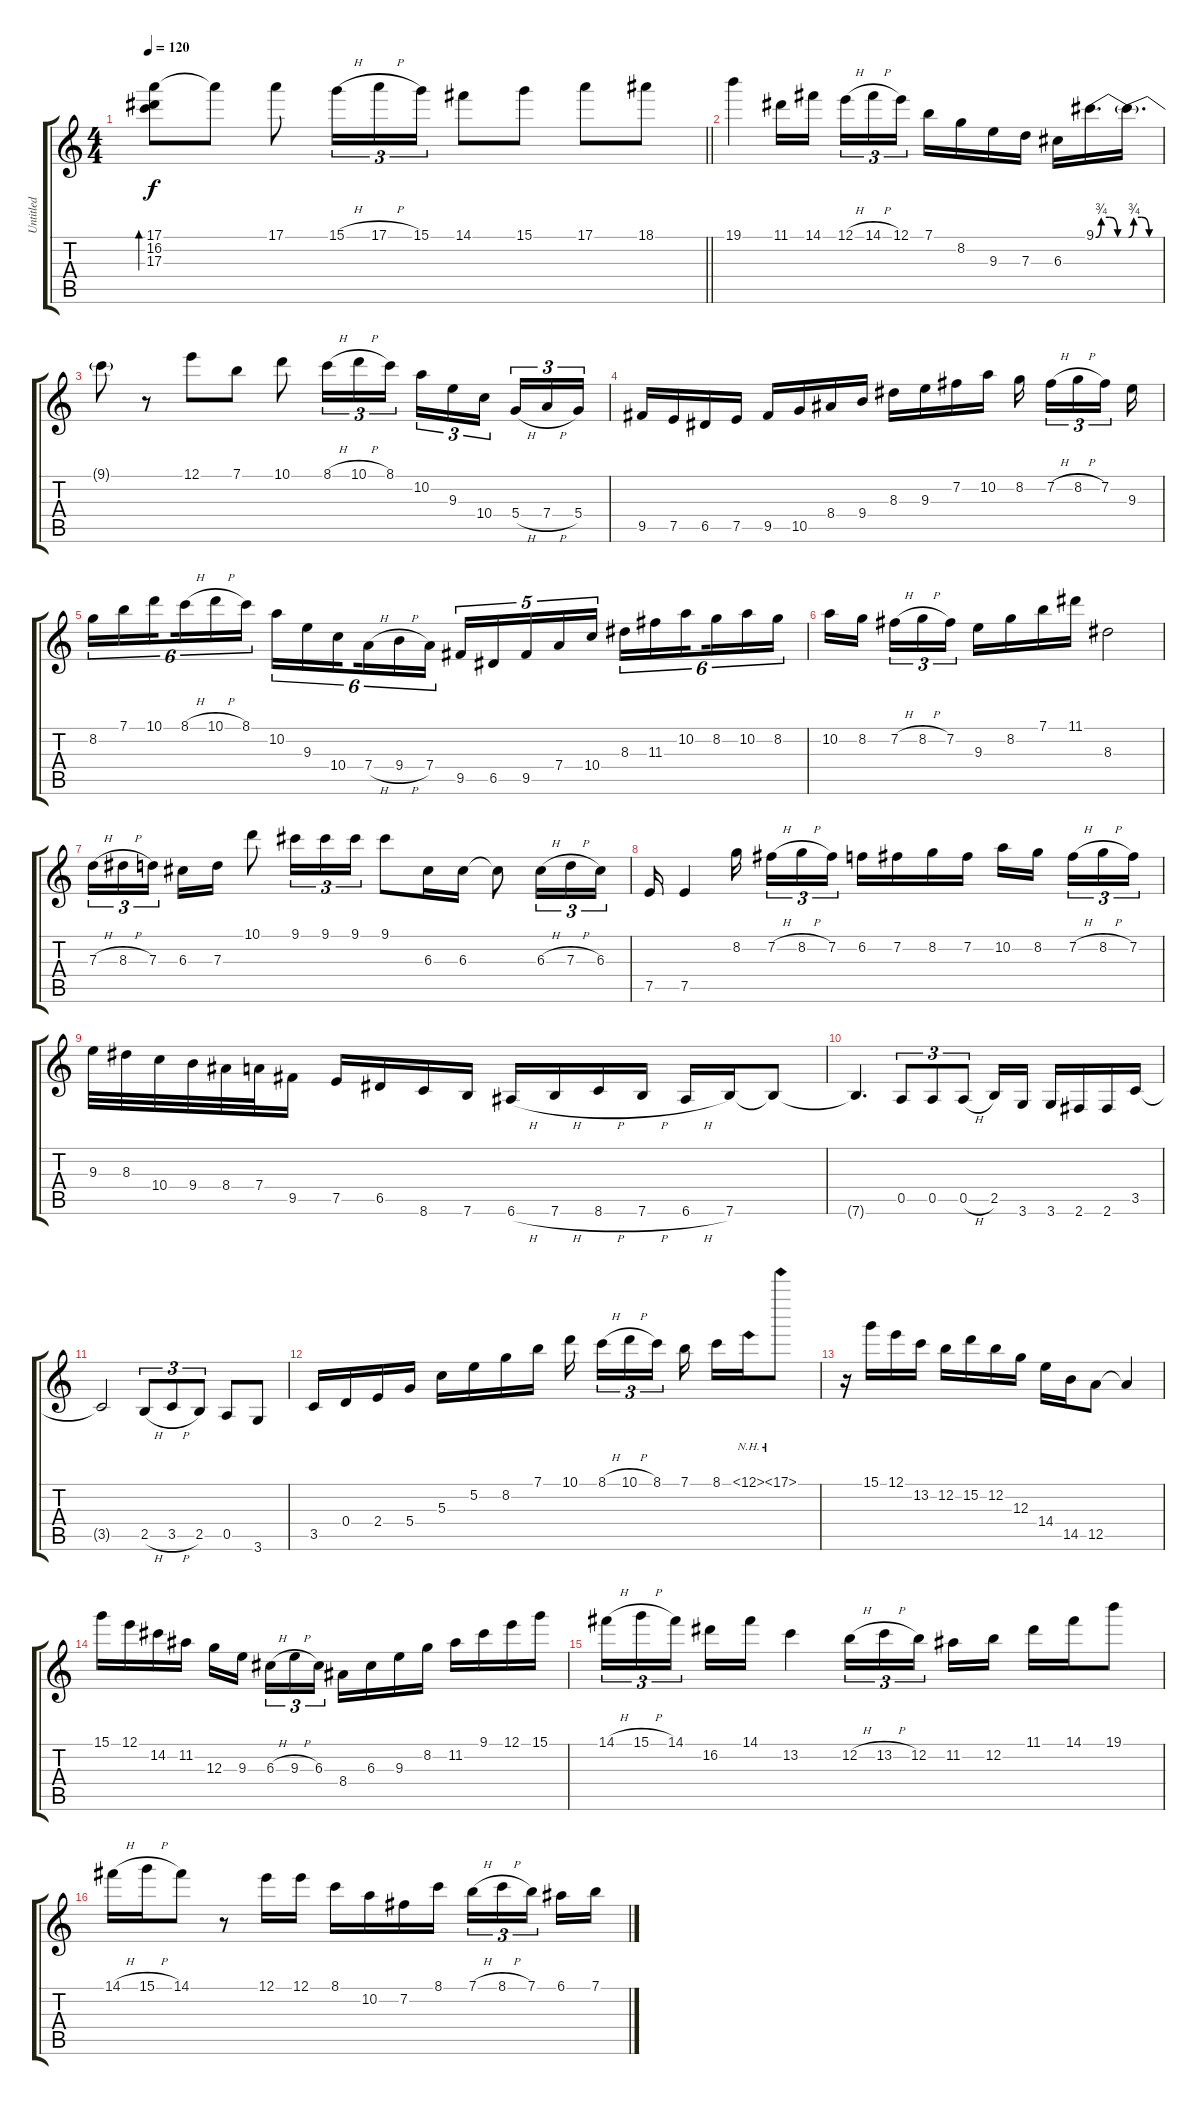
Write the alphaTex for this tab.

\track ("Untitled" "Untitled") {instrument acousticguitarsteel}
\staff {score tabs}
\tuning (E4 B3 G3 D3 A2 E2) {hide}
\ts (4 4)
\tempo 120
\clef g2
\barLineRight lightlight
\ks c
(17.1 16.2 17.3).8{bd 30 dy f} 17.1{t}.8 17.1.8 15.1{h}.16{tu (3 2)} 17.1{h}.16{tu (3 2)} 15.1.16{tu (3 2)} 14.1.8 15.1.8 17.1.8 18.1.8 |
19.1.4 11.1.16 14.1.16{beam splitsecondary} 12.1{h}.16{tu (3 2)} 14.1{h}.16{tu (3 2)} 12.1.16{tu (3 2)} 7.1.16 8.2.16 9.3.16 7.3.16 6.3.16 9.1{be (custom 0 0 10 3 25 3 40 0 60 0)}.16{d} 9.1{be (custom 0 0 10 3 25 3 40 0 60 0) t}.16{d} |
9.1{t}.8 r.8 12.1.8 7.1.8 10.1.8 8.1{h}.16{tu (3 2)} 10.1{h}.16{tu (3 2)} 8.1.16{tu (3 2)} 10.2.16{tu (3 2)} 9.3.16{tu (3 2)} 10.4.16{tu (3 2) beam splitsecondary} 5.4{h}.16{tu (3 2)} 7.4{h}.16{tu (3 2)} 5.4.16{tu (3 2)} |
9.5.16 7.5.16 6.5.16 7.5.16 9.5.16 10.5.16 8.4.16 9.4.16 8.3.16 9.3.16 7.2.16 10.2.16 8.2.16{beam splitsecondary} 7.2{h}.16{tu (3 2)} 8.2{h}.16{tu (3 2)} 7.2.16{tu (3 2) beam splitsecondary} 9.3.16 |
8.2.16{tu (6 4)} 7.1.16{tu (6 4)} 10.1.16{tu (6 4) beam splitsecondary} 8.1{h}.16{tu (6 4)} 10.1{h}.16{tu (6 4)} 8.1.16{tu (6 4)} 10.2.16{tu (6 4)} 9.3.16{tu (6 4)} 10.4.16{tu (6 4) beam splitsecondary} 7.4{h}.16{tu (6 4)} 9.4{h}.16{tu (6 4)} 7.4.16{tu (6 4)} 9.5.16{tu (5 4)} 6.5.16{tu (5 4)} 9.5.16{tu (5 4)} 7.4.16{tu (5 4)} 10.4.16{tu (5 4)} 8.3.16{tu (6 4)} 11.3.16{tu (6 4)} 10.2.16{tu (6 4) beam splitsecondary} 8.2.16{tu (6 4)} 10.2.16{tu (6 4)} 8.2.16{tu (6 4)} |
10.2.16 8.2.16{beam splitsecondary} 7.2{h}.16{tu (3 2)} 8.2{h}.16{tu (3 2)} 7.2.16{tu (3 2)} 9.3.16 8.2.16 7.1.16 11.1.16 8.3.2 |
7.3{h}.16{tu (3 2)} 8.3{h}.16{tu (3 2)} 7.3.16{tu (3 2) beam splitsecondary} 6.3.16 7.3.16 10.1.8 9.1.16{tu (3 2)} 9.1.16{tu (3 2)} 9.1.16{tu (3 2)} 9.1.8 6.3.16 6.3.16 6.3{t}.8 6.3{h}.16{tu (3 2)} 7.3{h}.16{tu (3 2)} 6.3.16{tu (3 2)} |
7.5.16 7.5.4 8.2.16{beam splitsecondary} 7.2{h}.16{tu (3 2)} 8.2{h}.16{tu (3 2)} 7.2.16{tu (3 2)} 6.2.16 7.2.16 8.2.16 7.2.16 10.2.16 8.2.16{beam splitsecondary} 7.2{h}.16{tu (3 2)} 8.2{h}.16{tu (3 2)} 7.2.16{tu (3 2)} |
9.3.32 8.3.32 10.4.32 9.4.32 8.4.32 7.4.32 9.5.16 7.5.16 6.5.16 8.6.16 7.6.16 6.6{h}.16 7.6{h}.16 8.6{h}.16 7.6{h}.16 6.6{h}.16 7.6.16 7.6{t}.8 |
7.6{t}.4{d} 0.5.8{tu (3 2)} 0.5.8{tu (3 2)} 0.5{h}.8{tu (3 2)} 2.5.16 3.6.16 3.6.16 2.6.16 2.6.16 3.5.16 |
3.5{t}.2 2.5{h}.8{tu (3 2)} 3.5{h}.8{tu (3 2)} 2.5.8{tu (3 2)} 0.5.8 3.6.8 |
3.5.16 0.4.16 2.4.16 5.4.16 5.3.16 5.2.16 8.2.16 7.1.16 10.1.16{beam splitsecondary} 8.1{h}.16{tu (3 2)} 10.1{h}.16{tu (3 2)} 8.1.16{tu (3 2) beam splitsecondary} 7.1.16 8.1.16 12.1{nh}.16 17.1{nh}.8 |
r.16 15.1.16 12.1.16 13.2.16 12.2.16 15.2.16 12.2.16 12.3.16 14.4.16 14.5.16 12.5.8 12.5{t}.4 |
15.1.16 12.1.16 14.2.16 11.2.16 12.3.16 9.3.16{beam splitsecondary} 6.3{h}.16{tu (3 2)} 9.3{h}.16{tu (3 2)} 6.3.16{tu (3 2)} 8.4.16 6.3.16 9.3.16 8.2.16 11.2.16 9.1.16 12.1.16 15.1.16 |
14.1{h}.16{tu (3 2)} 15.1{h}.16{tu (3 2)} 14.1.16{tu (3 2) beam splitsecondary} 16.2.16 14.1.16 13.2.4 12.2{h}.16{tu (3 2)} 13.2{h}.16{tu (3 2)} 12.2.16{tu (3 2) beam splitsecondary} 11.2.16 12.2.16 11.1.16 14.1.16 19.1.8 |
14.1{h}.16 15.1{h}.16 14.1.8 r.8 12.1.16 12.1.16 8.1.16 10.2.16 7.2.16 8.1.16 7.1{h}.16{tu (3 2)} 8.1{h}.16{tu (3 2)} 7.1.16{tu (3 2) beam splitsecondary} 6.1.16 7.1.16
